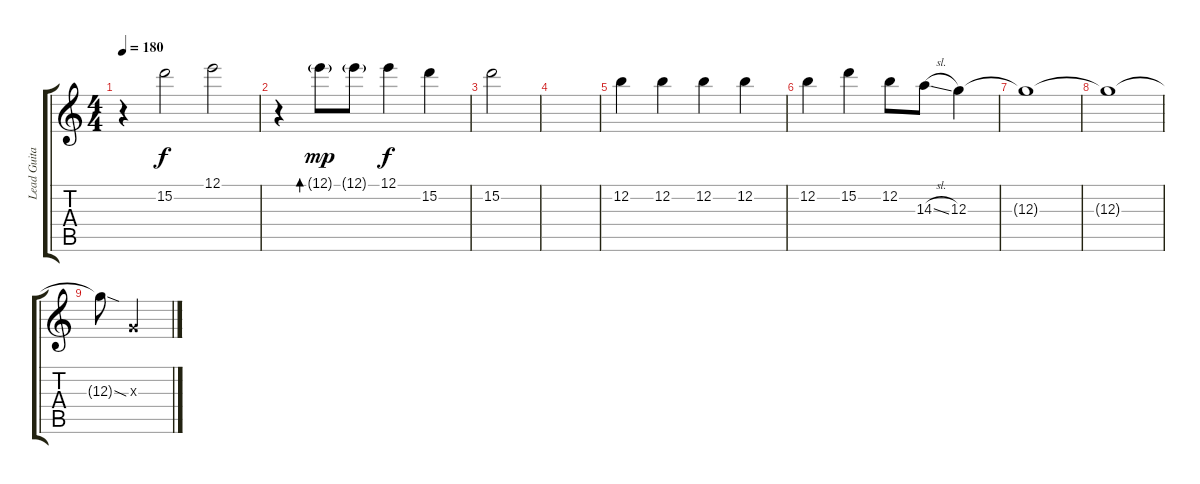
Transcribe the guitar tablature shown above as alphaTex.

\track ("Lead Guitar" "Lead Guita") {instrument overdrivenguitar}
\staff {score tabs}
\tuning (E4 B3 G3 D3 A2 E2) {hide}
\ts (4 4)
\tempo 180
\clef g2
\ks c
r.4{dy f} 15.2.2 12.1.2 |
r.4 12.1{g}.8{bd 60 dy mp} 12.1{g}.8 12.1.4{dy f} 15.2.4 |
15.2.2 |
|
12.2.4 12.2.4 12.2.4 12.2.4 |
12.2.4 15.2.4 12.2.8 14.3{sl}.8 12.3.4 |
12.3{t}.1 |
12.3{t}.1 |
12.3{sod t}.8 0.3{x}.4
